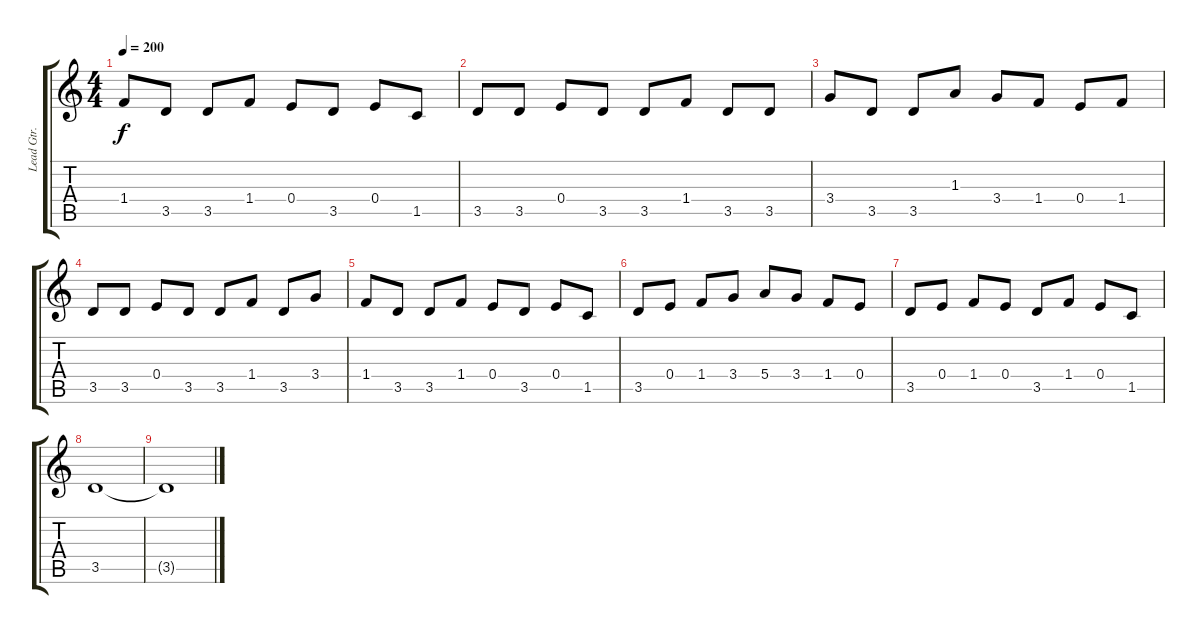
\track ("Lead Gtr." "Lead Gtr.") {instrument overdrivenguitar}
\staff {score tabs}
\tuning (E4 B3 Ab3 E3 B2 E2) {hide}
\ts (4 4)
\tempo 200
\clef g2
\ks c
1.4.8{dy f} 3.5.8 3.5.8 1.4.8 0.4.8 3.5.8 0.4.8 1.5.8 |
3.5.8 3.5.8 0.4.8 3.5.8 3.5.8 1.4.8 3.5.8 3.5.8 |
3.4.8 3.5.8 3.5.8 1.3.8 3.4.8 1.4.8 0.4.8 1.4.8 |
3.5.8 3.5.8 0.4.8 3.5.8 3.5.8 1.4.8 3.5.8 3.4.8 |
1.4.8 3.5.8 3.5.8 1.4.8 0.4.8 3.5.8 0.4.8 1.5.8 |
3.5.8 0.4.8 1.4.8 3.4.8 5.4.8 3.4.8 1.4.8 0.4.8 |
3.5.8 0.4.8 1.4.8 0.4.8 3.5.8 1.4.8 0.4.8 1.5.8 |
3.5.1 |
3.5{t}.1
